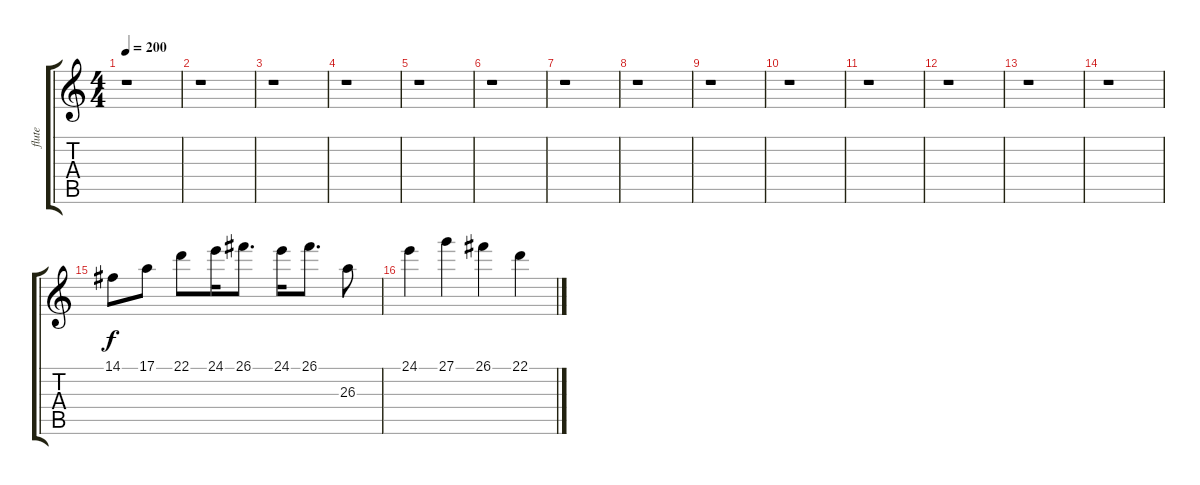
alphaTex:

\track ("flute               " "flute     ") {instrument piccolo}
\staff {score tabs}
\tuning (E4 B3 G3 D3 A2 E2) {hide}
\ts (4 4)
\tempo 200
\clef g2
\ks c
r.1{dy f} |
r.1 |
r.1 |
r.1 |
r.1 |
r.1 |
r.1 |
r.1 |
r.1 |
r.1 |
r.1 |
r.1 |
r.1 |
r.1 |
14.1.8 17.1.8 22.1.8 24.1.16 26.1.8{d} 24.1.16 26.1.8{d} 26.3.8 |
24.1.4 27.1.4 26.1.4 22.1.4
